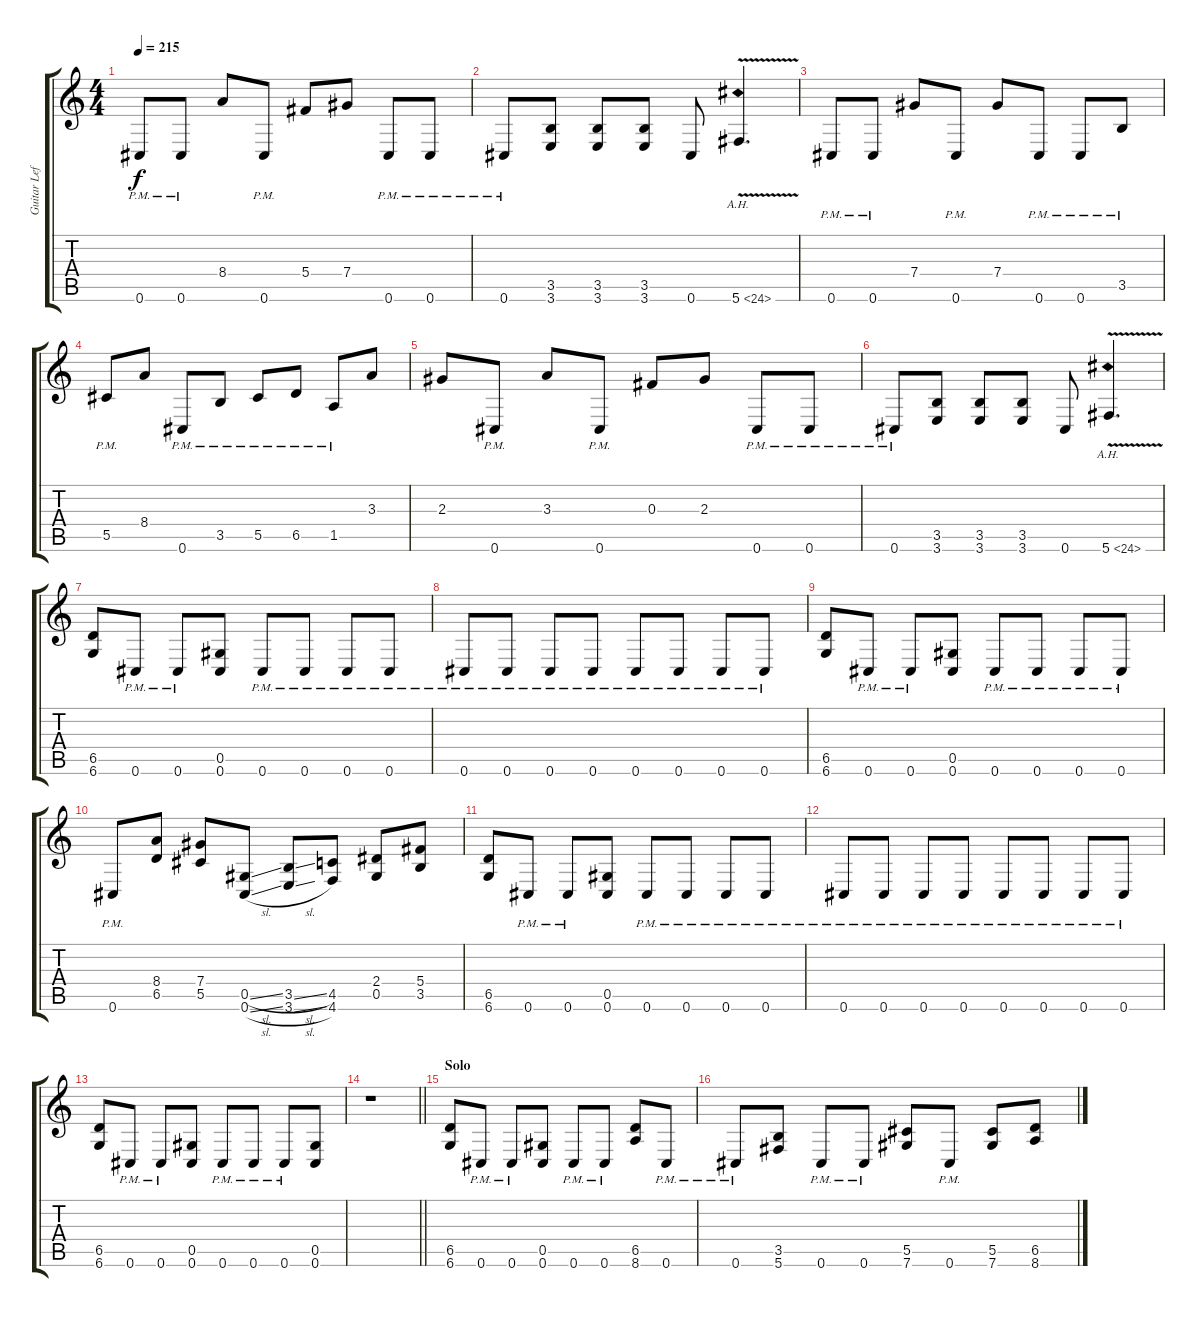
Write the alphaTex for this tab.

\track ("Guitar Left" "Guitar Lef") {instrument distortionguitar}
\staff {score tabs}
\tuning (Eb4 Bb3 Gb3 Db3 Ab2 Db2) {hide}
\ts (4 4)
\tempo 215
\clef g2
\ks c
0.6{pm}.8{dy f} 0.6{pm}.8 8.4.8 0.6{pm}.8 5.4.8 7.4.8 0.6{pm}.8 0.6{pm}.8 |
0.6{pm}.8 (3.5 3.6).8 (3.5 3.6).8 (3.5 3.6).8 0.6.8 5.6{ah 19 v}.4{d} |
0.6{pm}.8 0.6{pm}.8 7.4.8 0.6{pm}.8 7.4.8 0.6{pm}.8 0.6{pm}.8 3.5{pm}.8 |
5.5{pm}.8 8.4.8 0.6{pm}.8 3.5{pm}.8 5.5{pm}.8 6.5{pm}.8 1.5{pm}.8 3.3.8 |
2.3.8 0.6{pm}.8 3.3.8 0.6{pm}.8 0.3.8 2.3.8 0.6{pm}.8 0.6{pm}.8 |
0.6{pm}.8 (3.5 3.6).8 (3.5 3.6).8 (3.5 3.6).8 0.6.8 5.6{ah 19 v}.4{d} |
(6.5 6.6).8 0.6{pm}.8 0.6{pm}.8 (0.5 0.6).8 0.6{pm}.8 0.6{pm}.8 0.6{pm}.8 0.6{pm}.8 |
0.6{pm}.8 0.6{pm}.8 0.6{pm}.8 0.6{pm}.8 0.6{pm}.8 0.6{pm}.8 0.6{pm}.8 0.6{pm}.8 |
(6.5 6.6).8 0.6{pm}.8 0.6{pm}.8 (0.5 0.6).8 0.6{pm}.8 0.6{pm}.8 0.6{pm}.8 0.6{pm}.8 |
0.6{pm}.8 (8.4 6.5).8 (7.4 5.5).8 (0.5{sl} 0.6{sl}).8 (3.5{sl} 3.6{sl}).8 (4.5 4.6).8 (2.4 0.5).8 (5.4 3.5).8 |
(6.5 6.6).8 0.6{pm}.8 0.6{pm}.8 (0.5 0.6).8 0.6{pm}.8 0.6{pm}.8 0.6{pm}.8 0.6{pm}.8 |
0.6{pm}.8 0.6{pm}.8 0.6{pm}.8 0.6{pm}.8 0.6{pm}.8 0.6{pm}.8 0.6{pm}.8 0.6{pm}.8 |
(6.5 6.6).8 0.6{pm}.8 0.6{pm}.8 (0.5 0.6).8 0.6{pm}.8 0.6{pm}.8 0.6{pm}.8 (0.5 0.6).8 |
\barLineRight lightlight
r.1 |
\section ("" "Solo")
(6.5 6.6).8 0.6{pm}.8 0.6{pm}.8 (0.5 0.6).8 0.6{pm}.8 0.6{pm}.8 (6.5 8.6).8 0.6{pm}.8 |
0.6{pm}.8 (3.5 5.6).8 0.6{pm}.8 0.6{pm}.8 (5.5 7.6).8 0.6{pm}.8 (5.5 7.6).8 (6.5 8.6).8
